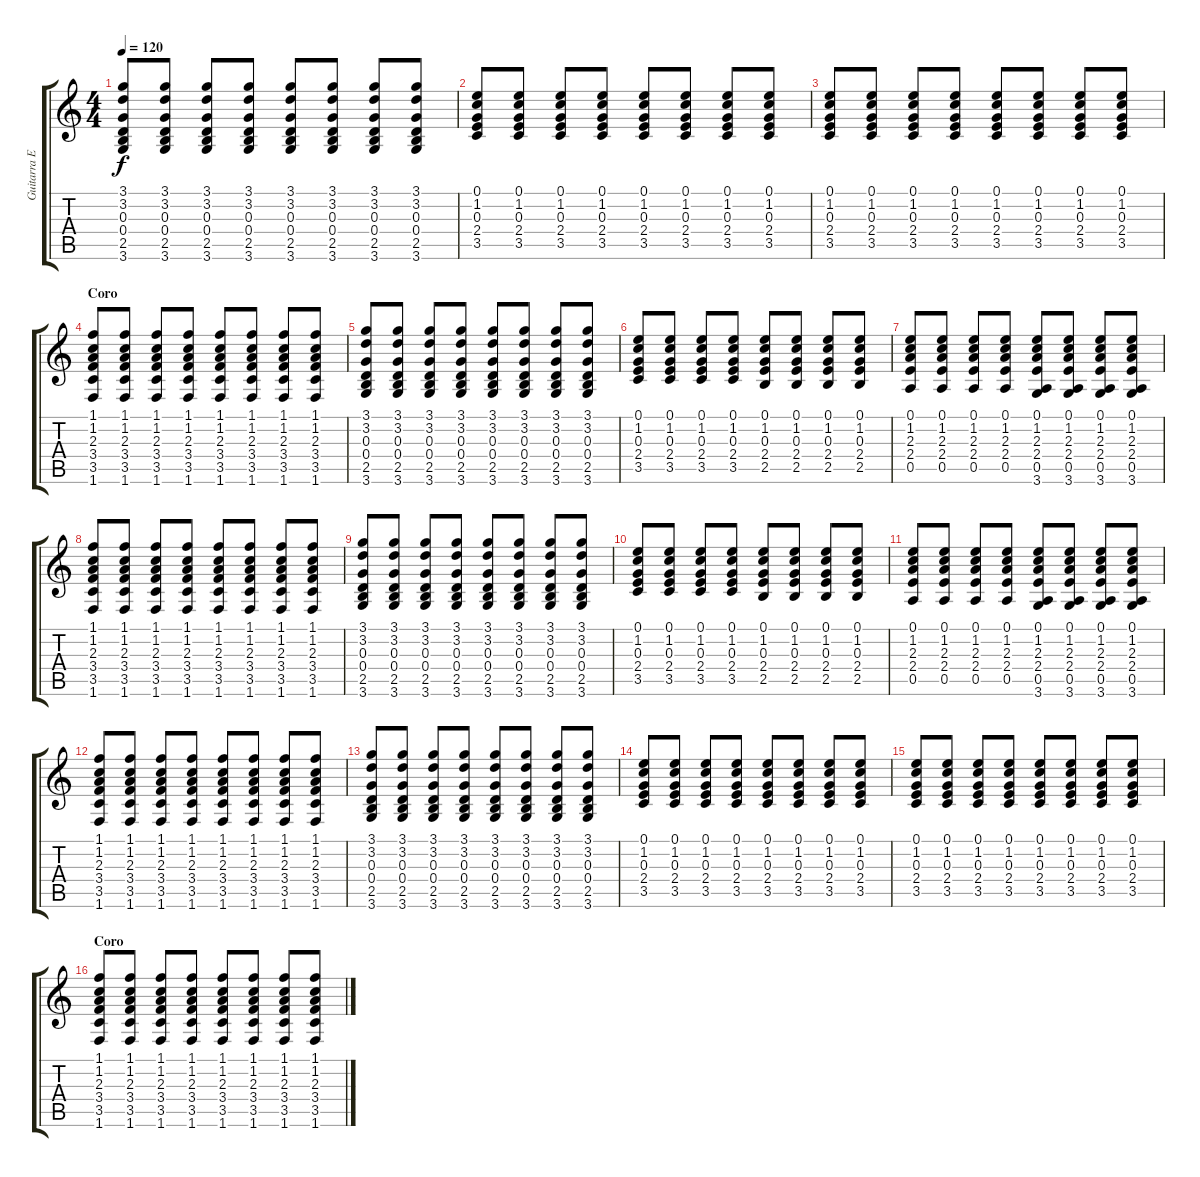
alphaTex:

\track ("Guitarra Eléctrica" "Guitarra E") {instrument electricguitarclean}
\staff {score tabs}
\tuning (E4 B3 G3 D3 A2 E2) {hide}
\ts (4 4)
\tempo 120
\clef g2
\ks c
(3.1 3.2 0.3 0.4 2.5 3.6).8{dy f} (3.1 3.2 0.3 0.4 2.5 3.6).8 (3.1 3.2 0.3 0.4 2.5 3.6).8 (3.1 3.2 0.3 0.4 2.5 3.6).8 (3.1 3.2 0.3 0.4 2.5 3.6).8 (3.1 3.2 0.3 0.4 2.5 3.6).8 (3.1 3.2 0.3 0.4 2.5 3.6).8 (3.1 3.2 0.3 0.4 2.5 3.6).8 |
(0.1 1.2 0.3 2.4 3.5).8 (0.1 1.2 0.3 2.4 3.5).8 (0.1 1.2 0.3 2.4 3.5).8 (0.1 1.2 0.3 2.4 3.5).8 (0.1 1.2 0.3 2.4 3.5).8 (0.1 1.2 0.3 2.4 3.5).8 (0.1 1.2 0.3 2.4 3.5).8 (0.1 1.2 0.3 2.4 3.5).8 |
(0.1 1.2 0.3 2.4 3.5).8 (0.1 1.2 0.3 2.4 3.5).8 (0.1 1.2 0.3 2.4 3.5).8 (0.1 1.2 0.3 2.4 3.5).8 (0.1 1.2 0.3 2.4 3.5).8 (0.1 1.2 0.3 2.4 3.5).8 (0.1 1.2 0.3 2.4 3.5).8 (0.1 1.2 0.3 2.4 3.5).8 |
\section ("" "Coro")
(1.1 1.2 2.3 3.4 3.5 1.6).8 (1.1 1.2 2.3 3.4 3.5 1.6).8 (1.1 1.2 2.3 3.4 3.5 1.6).8 (1.1 1.2 2.3 3.4 3.5 1.6).8 (1.1 1.2 2.3 3.4 3.5 1.6).8 (1.1 1.2 2.3 3.4 3.5 1.6).8 (1.1 1.2 2.3 3.4 3.5 1.6).8 (1.1 1.2 2.3 3.4 3.5 1.6).8 |
(3.1 3.2 0.3 0.4 2.5 3.6).8 (3.1 3.2 0.3 0.4 2.5 3.6).8 (3.1 3.2 0.3 0.4 2.5 3.6).8 (3.1 3.2 0.3 0.4 2.5 3.6).8 (3.1 3.2 0.3 0.4 2.5 3.6).8 (3.1 3.2 0.3 0.4 2.5 3.6).8 (3.1 3.2 0.3 0.4 2.5 3.6).8 (3.1 3.2 0.3 0.4 2.5 3.6).8 |
(0.1 1.2 0.3 2.4 3.5).8 (0.1 1.2 0.3 2.4 3.5).8 (0.1 1.2 0.3 2.4 3.5).8 (0.1 1.2 0.3 2.4 3.5).8 (0.1 1.2 0.3 2.4 2.5).8 (0.1 1.2 0.3 2.4 2.5).8 (0.1 1.2 0.3 2.4 2.5).8 (0.1 1.2 0.3 2.4 2.5).8 |
(0.1 1.2 2.3 2.4 0.5).8 (0.1 1.2 2.3 2.4 0.5).8 (0.1 1.2 2.3 2.4 0.5).8 (0.1 1.2 2.3 2.4 0.5).8 (0.1 1.2 2.3 2.4 0.5 3.6).8 (0.1 1.2 2.3 2.4 0.5 3.6).8 (0.1 1.2 2.3 2.4 0.5 3.6).8 (0.1 1.2 2.3 2.4 0.5 3.6).8 |
(1.1 1.2 2.3 3.4 3.5 1.6).8 (1.1 1.2 2.3 3.4 3.5 1.6).8 (1.1 1.2 2.3 3.4 3.5 1.6).8 (1.1 1.2 2.3 3.4 3.5 1.6).8 (1.1 1.2 2.3 3.4 3.5 1.6).8 (1.1 1.2 2.3 3.4 3.5 1.6).8 (1.1 1.2 2.3 3.4 3.5 1.6).8 (1.1 1.2 2.3 3.4 3.5 1.6).8 |
(3.1 3.2 0.3 0.4 2.5 3.6).8 (3.1 3.2 0.3 0.4 2.5 3.6).8 (3.1 3.2 0.3 0.4 2.5 3.6).8 (3.1 3.2 0.3 0.4 2.5 3.6).8 (3.1 3.2 0.3 0.4 2.5 3.6).8 (3.1 3.2 0.3 0.4 2.5 3.6).8 (3.1 3.2 0.3 0.4 2.5 3.6).8 (3.1 3.2 0.3 0.4 2.5 3.6).8 |
(0.1 1.2 0.3 2.4 3.5).8 (0.1 1.2 0.3 2.4 3.5).8 (0.1 1.2 0.3 2.4 3.5).8 (0.1 1.2 0.3 2.4 3.5).8 (0.1 1.2 0.3 2.4 2.5).8 (0.1 1.2 0.3 2.4 2.5).8 (0.1 1.2 0.3 2.4 2.5).8 (0.1 1.2 0.3 2.4 2.5).8 |
(0.1 1.2 2.3 2.4 0.5).8 (0.1 1.2 2.3 2.4 0.5).8 (0.1 1.2 2.3 2.4 0.5).8 (0.1 1.2 2.3 2.4 0.5).8 (0.1 1.2 2.3 2.4 0.5 3.6).8 (0.1 1.2 2.3 2.4 0.5 3.6).8 (0.1 1.2 2.3 2.4 0.5 3.6).8 (0.1 1.2 2.3 2.4 0.5 3.6).8 |
(1.1 1.2 2.3 3.4 3.5 1.6).8 (1.1 1.2 2.3 3.4 3.5 1.6).8 (1.1 1.2 2.3 3.4 3.5 1.6).8 (1.1 1.2 2.3 3.4 3.5 1.6).8 (1.1 1.2 2.3 3.4 3.5 1.6).8 (1.1 1.2 2.3 3.4 3.5 1.6).8 (1.1 1.2 2.3 3.4 3.5 1.6).8 (1.1 1.2 2.3 3.4 3.5 1.6).8 |
(3.1 3.2 0.3 0.4 2.5 3.6).8 (3.1 3.2 0.3 0.4 2.5 3.6).8 (3.1 3.2 0.3 0.4 2.5 3.6).8 (3.1 3.2 0.3 0.4 2.5 3.6).8 (3.1 3.2 0.3 0.4 2.5 3.6).8 (3.1 3.2 0.3 0.4 2.5 3.6).8 (3.1 3.2 0.3 0.4 2.5 3.6).8 (3.1 3.2 0.3 0.4 2.5 3.6).8 |
(0.1 1.2 0.3 2.4 3.5).8 (0.1 1.2 0.3 2.4 3.5).8 (0.1 1.2 0.3 2.4 3.5).8 (0.1 1.2 0.3 2.4 3.5).8 (0.1 1.2 0.3 2.4 3.5).8 (0.1 1.2 0.3 2.4 3.5).8 (0.1 1.2 0.3 2.4 3.5).8 (0.1 1.2 0.3 2.4 3.5).8 |
(0.1 1.2 0.3 2.4 3.5).8 (0.1 1.2 0.3 2.4 3.5).8 (0.1 1.2 0.3 2.4 3.5).8 (0.1 1.2 0.3 2.4 3.5).8 (0.1 1.2 0.3 2.4 3.5).8 (0.1 1.2 0.3 2.4 3.5).8 (0.1 1.2 0.3 2.4 3.5).8 (0.1 1.2 0.3 2.4 3.5).8 |
\section ("" "Coro")
(1.1 1.2 2.3 3.4 3.5 1.6).8 (1.1 1.2 2.3 3.4 3.5 1.6).8 (1.1 1.2 2.3 3.4 3.5 1.6).8 (1.1 1.2 2.3 3.4 3.5 1.6).8 (1.1 1.2 2.3 3.4 3.5 1.6).8 (1.1 1.2 2.3 3.4 3.5 1.6).8 (1.1 1.2 2.3 3.4 3.5 1.6).8 (1.1 1.2 2.3 3.4 3.5 1.6).8
